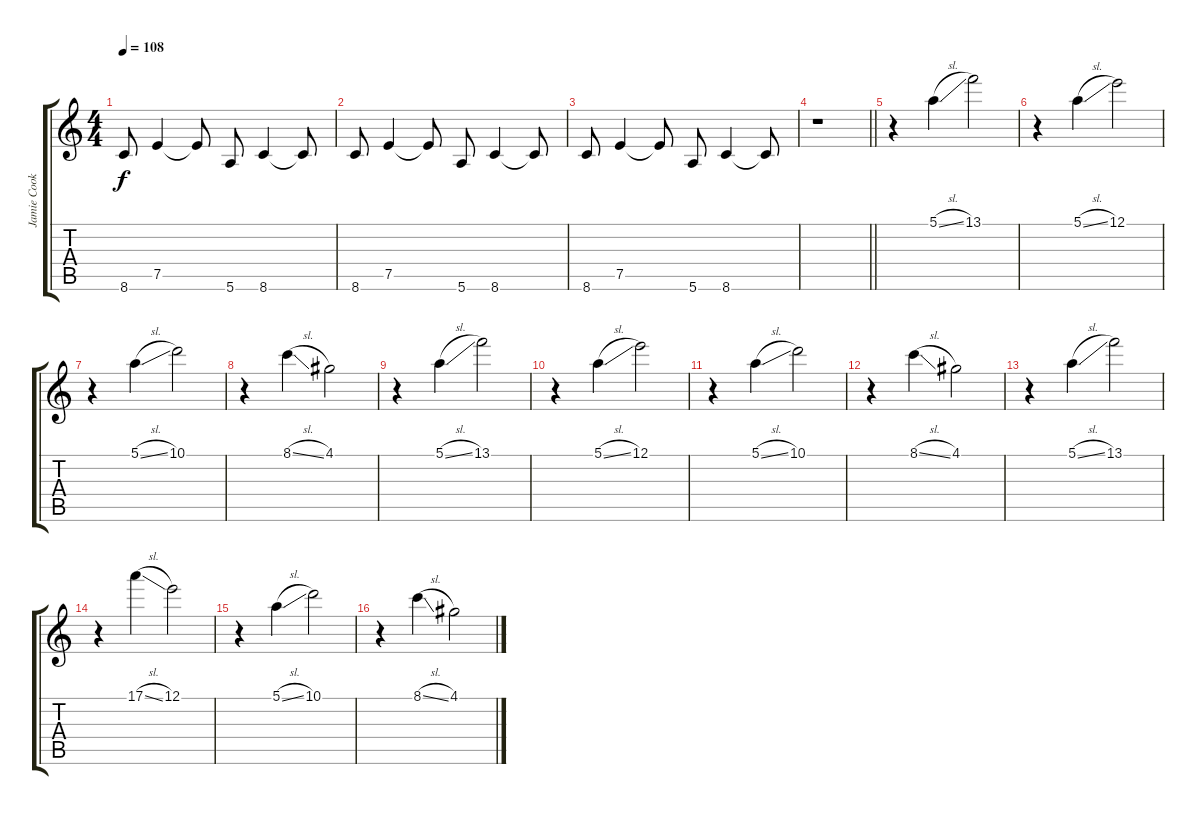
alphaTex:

\track ("Jamie Cook" "Jamie Cook") {instrument distortionguitar}
\staff {score tabs}
\tuning (E4 B3 G3 D3 A2 E2) {hide}
\ts (4 4)
\tempo 108
\clef g2
\ks c
8.6.8{dy f} 7.5.4 7.5{t}.8 5.6.8 8.6.4 8.6{t}.8 |
8.6.8 7.5.4 7.5{t}.8 5.6.8 8.6.4 8.6{t}.8 |
8.6.8 7.5.4 7.5{t}.8 5.6.8 8.6.4 8.6{t}.8 |
\barLineRight lightlight
r.1 |
r.4 5.1{sl}.4 13.1.2 |
r.4 5.1{sl}.4 12.1.2 |
r.4 5.1{sl}.4 10.1.2 |
r.4 8.1{sl}.4 4.1.2 |
r.4 5.1{sl}.4 13.1.2 |
r.4 5.1{sl}.4 12.1.2 |
r.4 5.1{sl}.4 10.1.2 |
r.4 8.1{sl}.4 4.1.2 |
r.4 5.1{sl}.4 13.1.2 |
r.4 17.1{sl}.4 12.1.2 |
r.4 5.1{sl}.4 10.1.2 |
r.4 8.1{sl}.4 4.1.2
